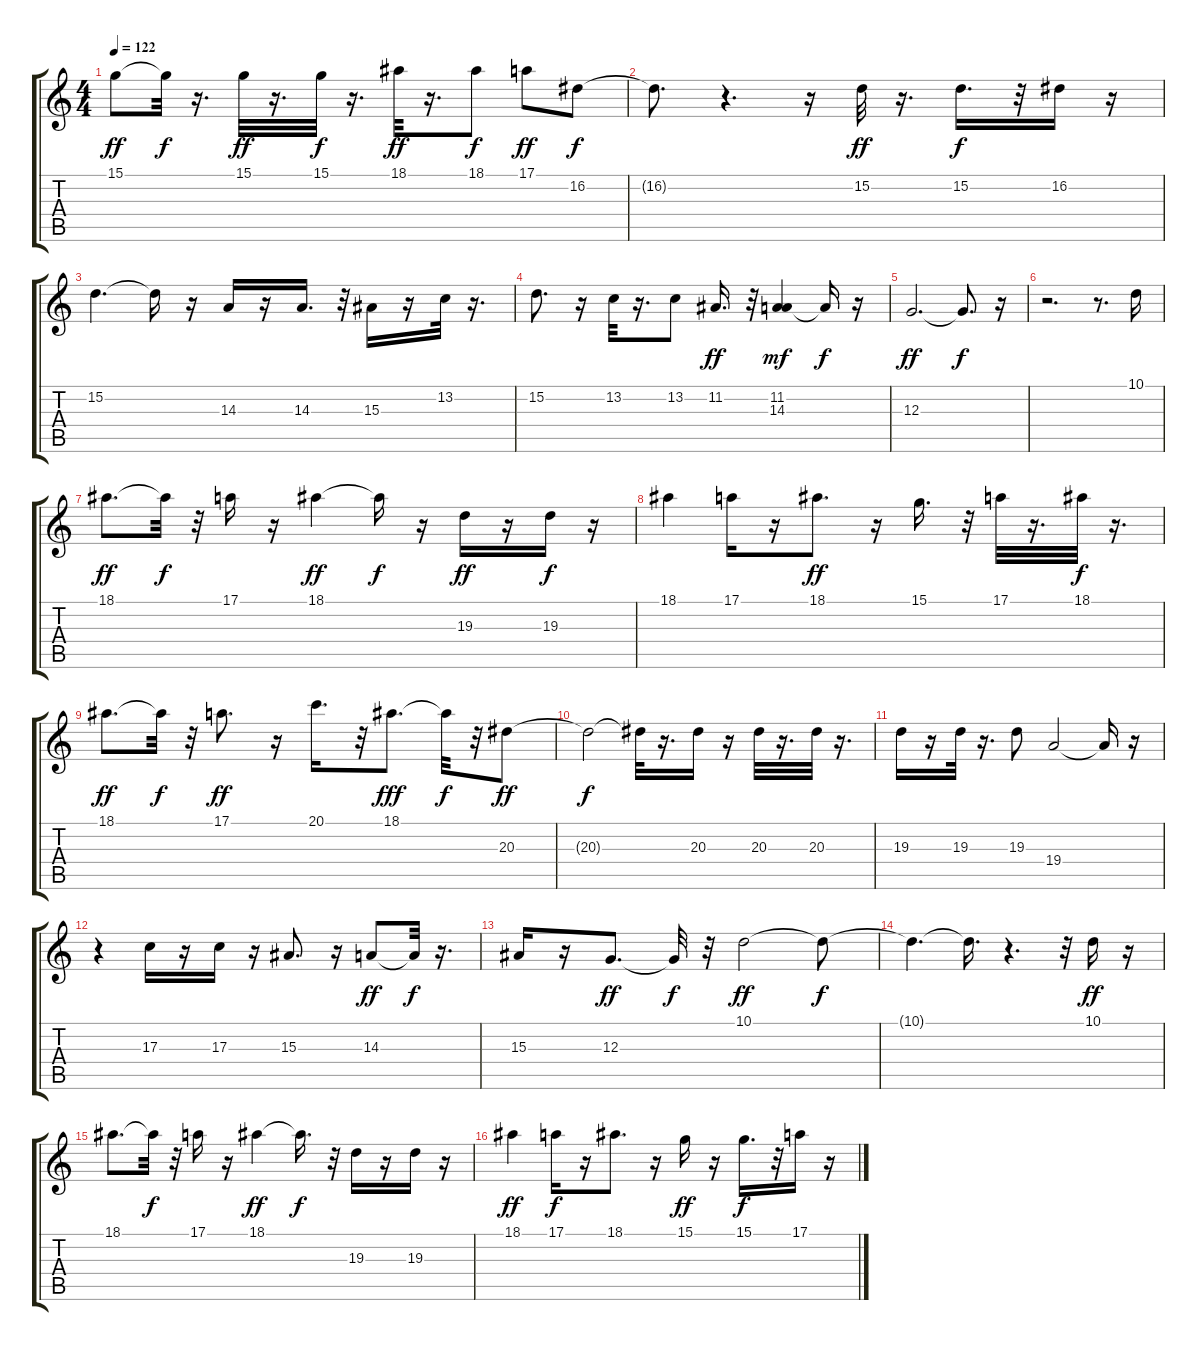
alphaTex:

\track "" {instrument flute}
\staff {score tabs}
\tuning (E4 B3 G3 D3 A2 E2) {hide}
\ts (4 4)
\tempo 122
\clef g2
\ks c
15.1.8{dy ff} 15.1{t}.32{dy f} r.16{d} 15.1.32{dy ff} r.16{d} 15.1.32{dy f} r.16{d} 18.1.32{dy ff} r.16{d} 18.1.8{dy f} 17.1.8{dy ff} 16.2.8{dy f} |
16.2{t}.8{d} r.4{d} r.16 15.2.32{dy ff} r.16{d} 15.2.16{d dy f} r.32 16.2.16 r.16 |
15.2.4{d} 15.2{t}.16 r.16 14.3.16 r.16 14.3.16{d} r.32 15.3.16 r.16 13.2.32 r.16{d} |
15.2.8{d} r.16 13.2.32 r.16{d} 13.2.8 11.2.16{d dy ff} r.32 (11.2 14.3).4{dy mf} 14.3{t}.16{dy f} r.16 |
12.3.2{d dy ff} 12.3{t}.8{d dy f} r.16 |
r.2{d} r.8{d} 10.1.16 |
18.1.8{d dy ff} 18.1{t}.32{dy f} r.32 17.1.16 r.16 18.1.4{dy ff} 18.1{t}.16{dy f} r.16 19.3.16{dy ff} r.16 19.3.16{dy f} r.16 |
18.1.4 17.1.16 r.16 18.1.8{d dy ff} r.16 15.1.16{d} r.32 17.1.32 r.16{d} 18.1.32{dy f} r.16{d} |
18.1.8{d dy ff} 18.1{t}.32{dy f} r.32 17.1.8{d dy ff} r.16 20.1.16{d} r.32 18.1.8{d dy fff} 18.1{t}.32{dy f} r.32 20.3.8{dy ff} |
20.3{t}.2{dy f} 20.3{t}.32 r.16{d} 20.3.16 r.16 20.3.32 r.16{d} 20.3.32 r.16{d} |
19.3.16 r.16 19.3.32 r.16{d} 19.3.8 19.4.2 19.4{t}.16 r.16 |
r.4 17.3.16 r.16 17.3.16 r.16 15.3.8{d} r.16 14.3.8{dy ff} 14.3{t}.32{dy f} r.16{d} |
15.3.16 r.16 12.3.8{d dy ff} 12.3{t}.32{dy f} r.32 10.1.2{dy ff} 10.1{t}.8{dy f} |
10.1{t}.4{d} 10.1{t}.16{d} r.4{d} r.32 10.1.16{dy ff} r.16 |
18.1.8{d} 18.1{t}.32{dy f} r.32 17.1.16 r.16 18.1.4{dy ff} 18.1{t}.16{d dy f} r.32 19.3.16 r.16 19.3.16 r.16 |
18.1.4{dy ff} 17.1.16{dy f} r.16 18.1.8{d} r.16 15.1.16{dy ff} r.16 15.1.16{d dy f} r.32 17.1.16 r.16
